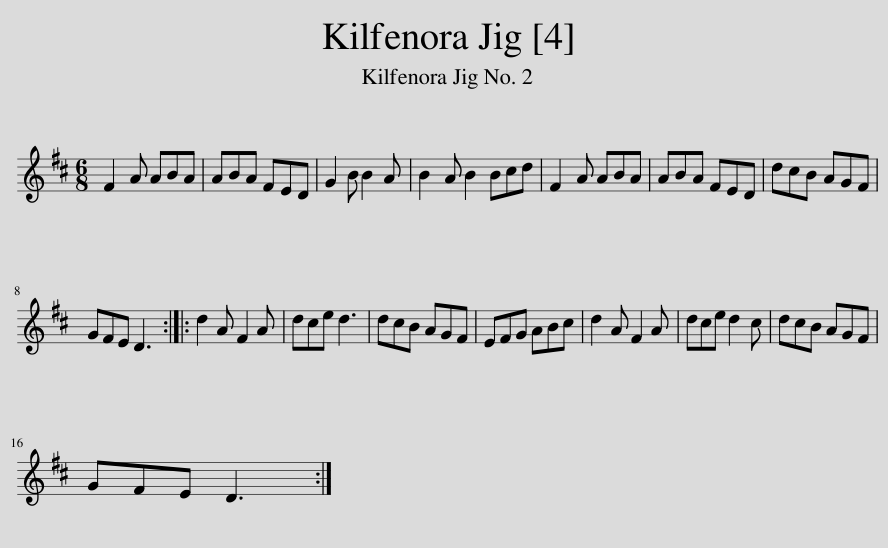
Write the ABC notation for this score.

X:1
L:1/8
M:6/8
I:linebreak $
K:D
V:1 treble
V:1
 F2 A ABA | ABA FED | G2 B B2 A | B2 A B2 Bcd | F2 A ABA | %5
 ABA FED | dcB AGF |$ GFE D3 :: d2 A F2 A | dce d3 | %10
 dcB AGF | EFG ABc | d2 A F2 A | dce d2 c | dcB AGF |$ %15
 GFE D3 :| %16
